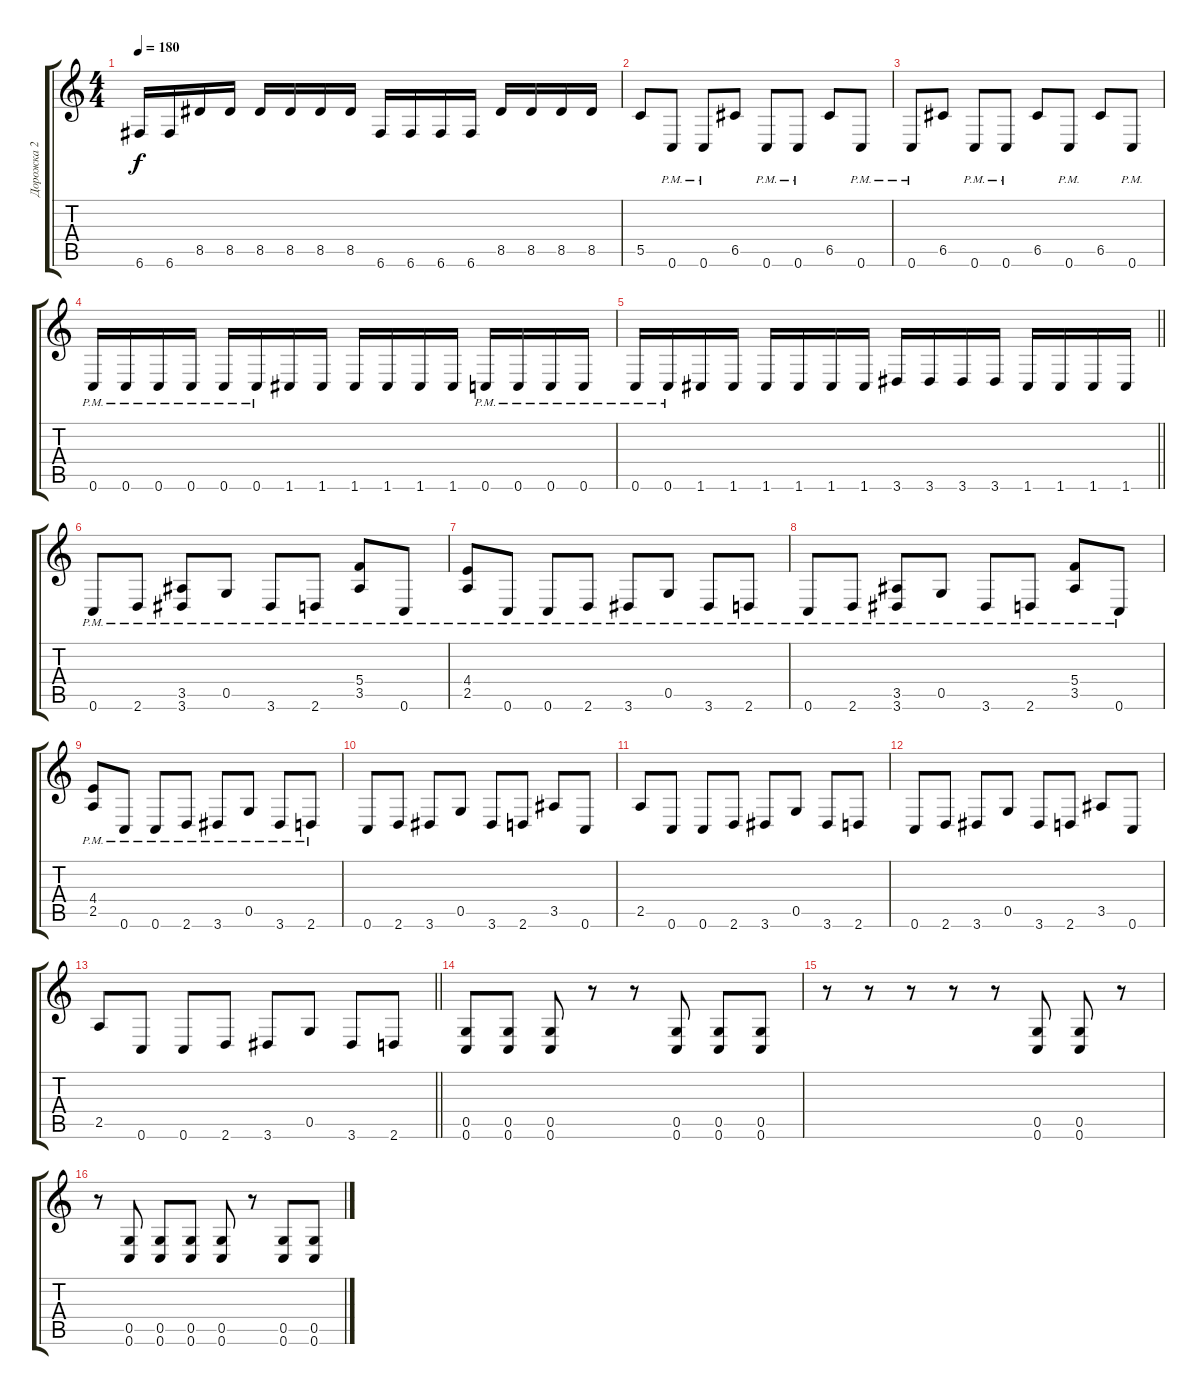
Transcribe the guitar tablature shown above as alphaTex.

\track ("Дорожка 2" "Дорожка 2") {instrument distortionguitar}
\staff {score tabs}
\tuning (D4 A3 F3 C3 G2 C2) {hide}
\ts (4 4)
\tempo 180
\clef g2
\ks c
6.6.16{dy f} 6.6.16 8.5.16 8.5.16 8.5.16 8.5.16 8.5.16 8.5.16 6.6.16 6.6.16 6.6.16 6.6.16 8.5.16 8.5.16 8.5.16 8.5.16 |
5.5.8 0.6{pm}.8 0.6{pm}.8 6.5.8 0.6{pm}.8 0.6{pm}.8 6.5.8 0.6{pm}.8 |
0.6{pm}.8 6.5.8 0.6{pm}.8 0.6{pm}.8 6.5.8 0.6{pm}.8 6.5.8 0.6{pm}.8 |
0.6{pm}.16 0.6{pm}.16 0.6{pm}.16 0.6{pm}.16 0.6{pm}.16 0.6{pm}.16 1.6.16 1.6.16 1.6.16 1.6.16 1.6.16 1.6.16 0.6{pm}.16 0.6{pm}.16 0.6{pm}.16 0.6{pm}.16 |
\barLineRight lightlight
0.6{pm}.16 0.6{pm}.16 1.6.16 1.6.16 1.6.16 1.6.16 1.6.16 1.6.16 3.6.16 3.6.16 3.6.16 3.6.16 1.6.16 1.6.16 1.6.16 1.6.16 |
\section ("" "")
0.6{pm}.8 2.6{pm}.8 (3.5{pm} 3.6{pm}).8 0.5{pm}.8 3.6{pm}.8 2.6{pm}.8 (5.4{pm} 3.5{pm}).8 0.6{pm}.8 |
(4.4{pm} 2.5{pm}).8 0.6{pm}.8 0.6{pm}.8 2.6{pm}.8 3.6{pm}.8 0.5{pm}.8 3.6{pm}.8 2.6{pm}.8 |
0.6{pm}.8 2.6{pm}.8 (3.5{pm} 3.6{pm}).8 0.5{pm}.8 3.6{pm}.8 2.6{pm}.8 (5.4{pm} 3.5{pm}).8 0.6{pm}.8 |
(4.4{pm} 2.5{pm}).8 0.6{pm}.8 0.6{pm}.8 2.6{pm}.8 3.6{pm}.8 0.5{pm}.8 3.6{pm}.8 2.6{pm}.8 |
0.6.8 2.6.8 3.6.8 0.5.8 3.6.8 2.6.8 3.5.8 0.6.8 |
2.5.8 0.6.8 0.6.8 2.6.8 3.6.8 0.5.8 3.6.8 2.6.8 |
0.6.8 2.6.8 3.6.8 0.5.8 3.6.8 2.6.8 3.5.8 0.6.8 |
\barLineRight lightlight
2.5.8 0.6.8 0.6.8 2.6.8 3.6.8 0.5.8 3.6.8 2.6.8 |
\section ("" "")
(0.5 0.6).8 (0.5 0.6).8 (0.5 0.6).8 r.8 r.8 (0.5 0.6).8 (0.5 0.6).8 (0.5 0.6).8 |
r.8 r.8 r.8 r.8 r.8 (0.5 0.6).8 (0.5 0.6).8 r.8 |
r.8 (0.5 0.6).8 (0.5 0.6).8 (0.5 0.6).8 (0.5 0.6).8 r.8 (0.5 0.6).8 (0.5 0.6).8
